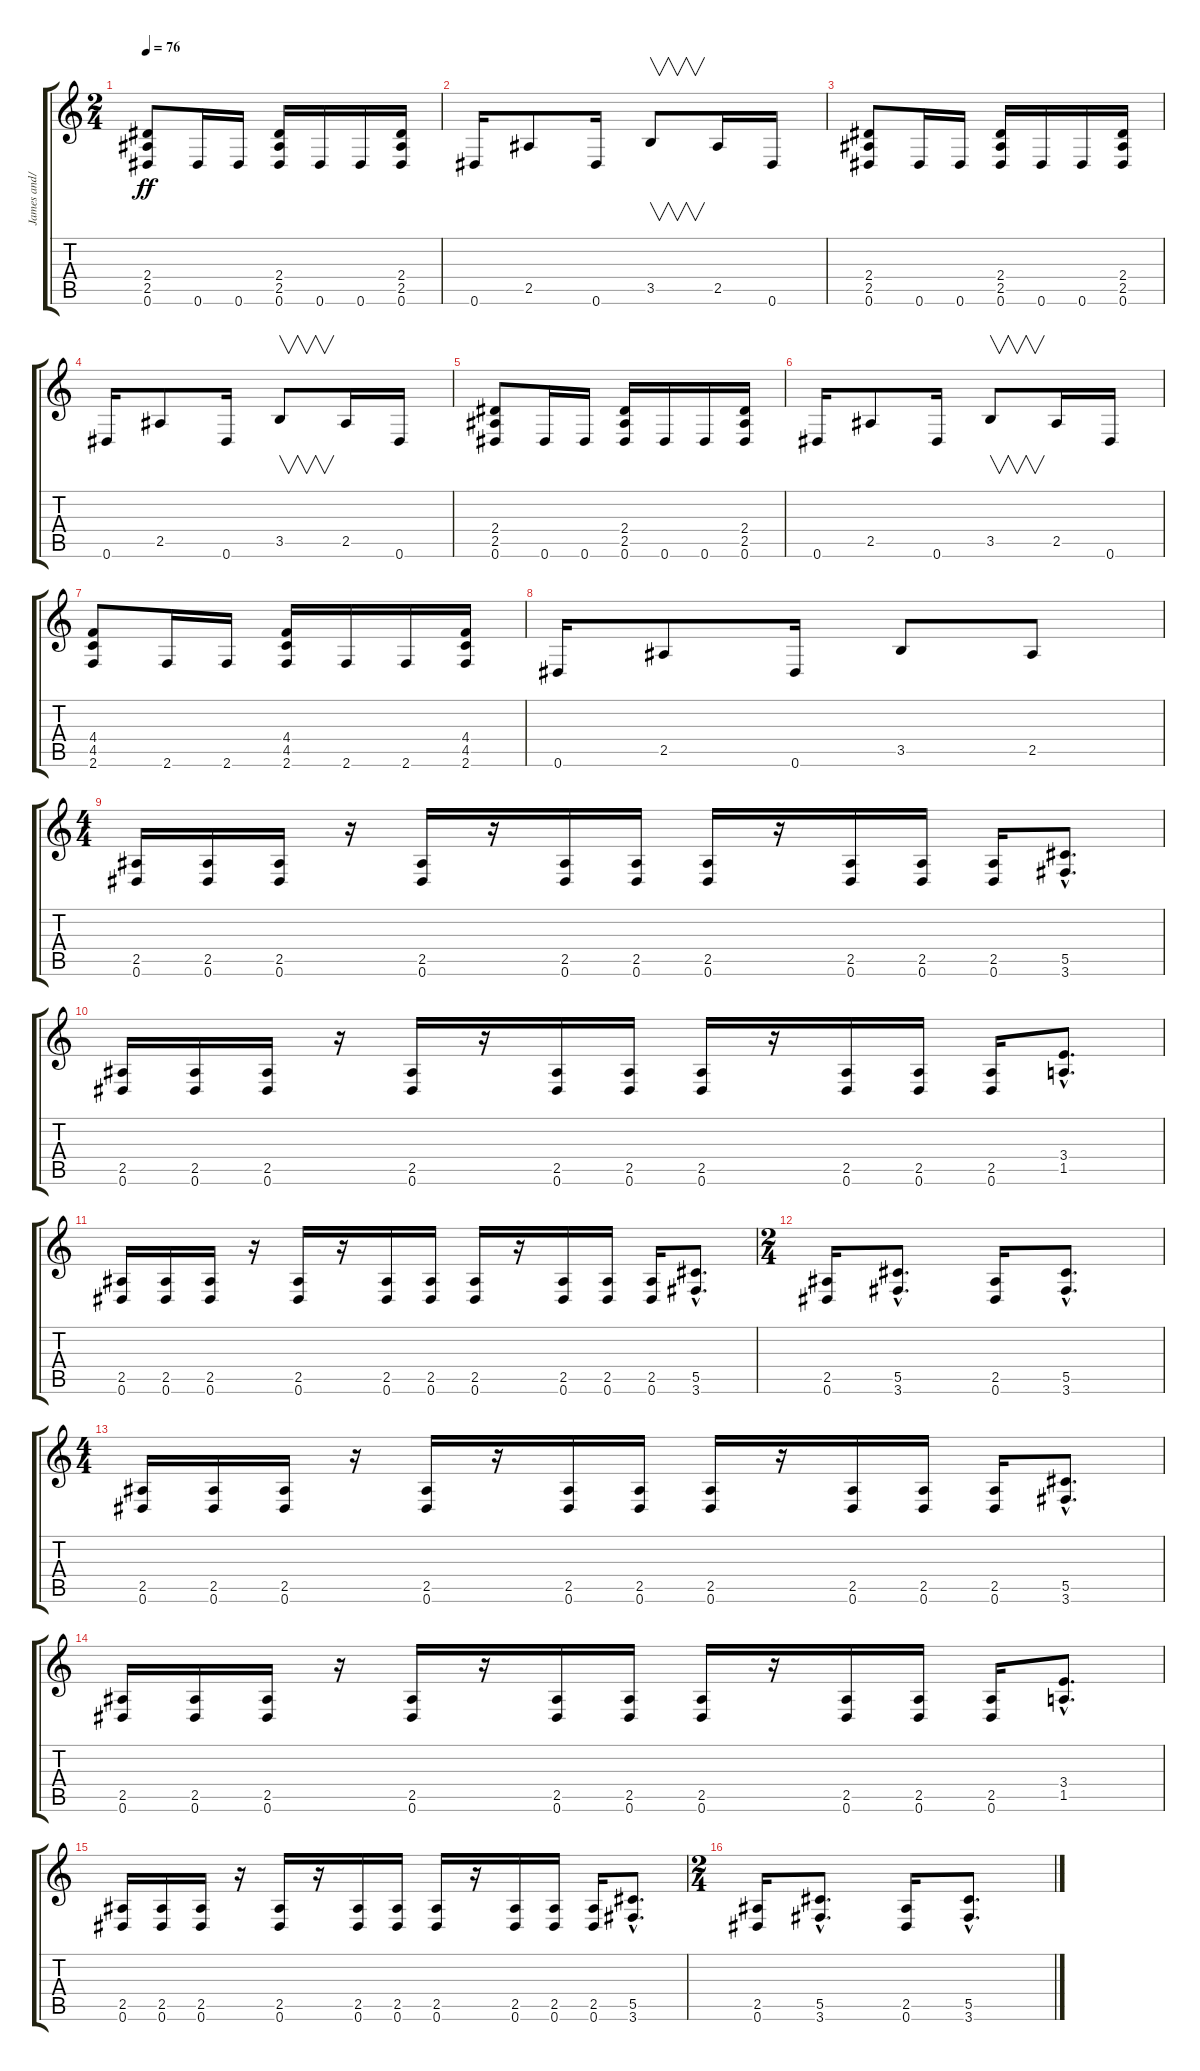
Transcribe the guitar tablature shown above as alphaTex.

\track ("James and/or Kirk" "James and/") {instrument distortionguitar}
\staff {score tabs}
\tuning (Eb4 Bb3 Gb3 Db3 Ab2 Eb2) {hide}
\ts (2 4)
\tempo 76
\clef g2
\ks c
(2.4 2.5 0.6).8{dy ff} 0.6.16 0.6.16 (2.4 2.5 0.6).16 0.6.16 0.6.16 (2.4 2.5 0.6).16 |
0.6.16 2.5.8 0.6.16 3.5.8{v} 2.5.16 0.6.16 |
(2.4 2.5 0.6).8 0.6.16 0.6.16 (2.4 2.5 0.6).16 0.6.16 0.6.16 (2.4 2.5 0.6).16 |
0.6.16 2.5.8 0.6.16 3.5.8{v} 2.5.16 0.6.16 |
(2.4 2.5 0.6).8 0.6.16 0.6.16 (2.4 2.5 0.6).16 0.6.16 0.6.16 (2.4 2.5 0.6).16 |
0.6.16 2.5.8 0.6.16 3.5.8{v} 2.5.16 0.6.16 |
(4.4 4.5 2.6).8 2.6.16 2.6.16 (4.4 4.5 2.6).16 2.6.16 2.6.16 (4.4 4.5 2.6).16 |
0.6.16 2.5.8 0.6.16 3.5.8 2.5.8 |
\ts (4 4)
(2.5 0.6).16 (2.5 0.6).16 (2.5 0.6).16 r.16 (2.5 0.6).16 r.16 (2.5 0.6).16 (2.5 0.6).16 (2.5 0.6).16 r.16 (2.5 0.6).16 (2.5 0.6).16 (2.5 0.6).16 (5.5{hac} 3.6{hac}).8{d} |
(2.5 0.6).16 (2.5 0.6).16 (2.5 0.6).16 r.16 (2.5 0.6).16 r.16 (2.5 0.6).16 (2.5 0.6).16 (2.5 0.6).16 r.16 (2.5 0.6).16 (2.5 0.6).16 (2.5 0.6).16 (3.4{hac} 1.5{hac}).8{d} |
(2.5 0.6).16 (2.5 0.6).16 (2.5 0.6).16 r.16 (2.5 0.6).16 r.16 (2.5 0.6).16 (2.5 0.6).16 (2.5 0.6).16 r.16 (2.5 0.6).16 (2.5 0.6).16 (2.5 0.6).16 (5.5{hac} 3.6{hac}).8{d} |
\ts (2 4)
(2.5 0.6).16 (5.5{hac} 3.6{hac}).8{d} (2.5 0.6).16 (5.5{hac} 3.6{hac}).8{d} |
\ts (4 4)
(2.5 0.6).16 (2.5 0.6).16 (2.5 0.6).16 r.16 (2.5 0.6).16 r.16 (2.5 0.6).16 (2.5 0.6).16 (2.5 0.6).16 r.16 (2.5 0.6).16 (2.5 0.6).16 (2.5 0.6).16 (5.5{hac} 3.6{hac}).8{d} |
(2.5 0.6).16 (2.5 0.6).16 (2.5 0.6).16 r.16 (2.5 0.6).16 r.16 (2.5 0.6).16 (2.5 0.6).16 (2.5 0.6).16 r.16 (2.5 0.6).16 (2.5 0.6).16 (2.5 0.6).16 (3.4{hac} 1.5{hac}).8{d} |
(2.5 0.6).16 (2.5 0.6).16 (2.5 0.6).16 r.16 (2.5 0.6).16 r.16 (2.5 0.6).16 (2.5 0.6).16 (2.5 0.6).16 r.16 (2.5 0.6).16 (2.5 0.6).16 (2.5 0.6).16 (5.5{hac} 3.6{hac}).8{d} |
\ts (2 4)
(2.5 0.6).16 (5.5{hac} 3.6{hac}).8{d} (2.5 0.6).16 (5.5{hac} 3.6{hac}).8{d}
